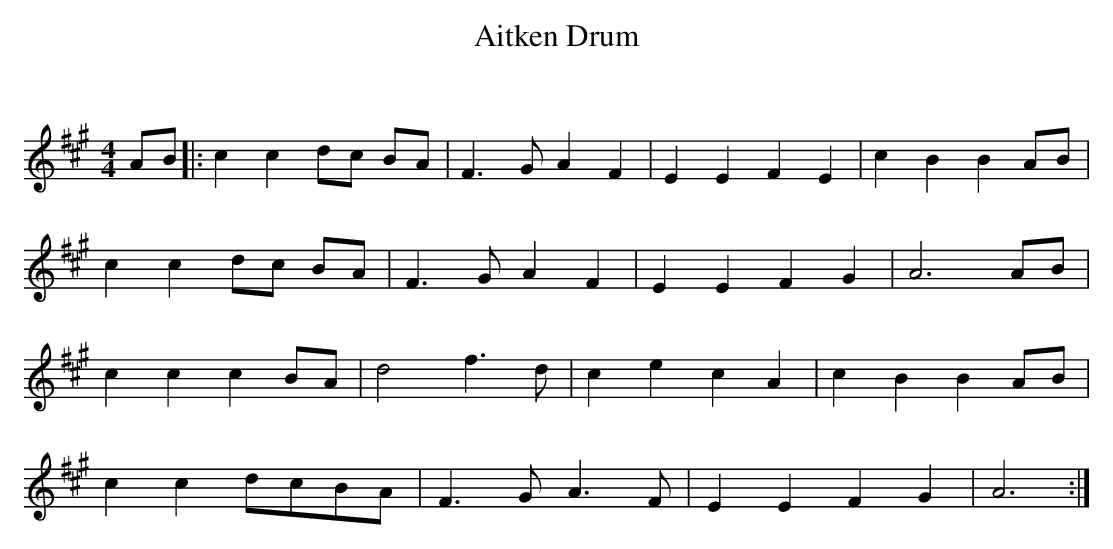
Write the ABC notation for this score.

X:1
T: Aitken Drum
C:
Q:232
K:A
M:4/4
L:1/8
AB|:c2c2 dc BA|F3G A2F2|E2E2 F2E2|c2B2 B2AB|
c2c2 dc BA|F3G A2F2|E2E2 F2G2|A6AB|
c2c2 c2BA|d4 f3d|c2e2 c2A2|c2B2 B2AB|
c2c2 dcBA|F3G A3F|E2E2 F2G2|A6:|
